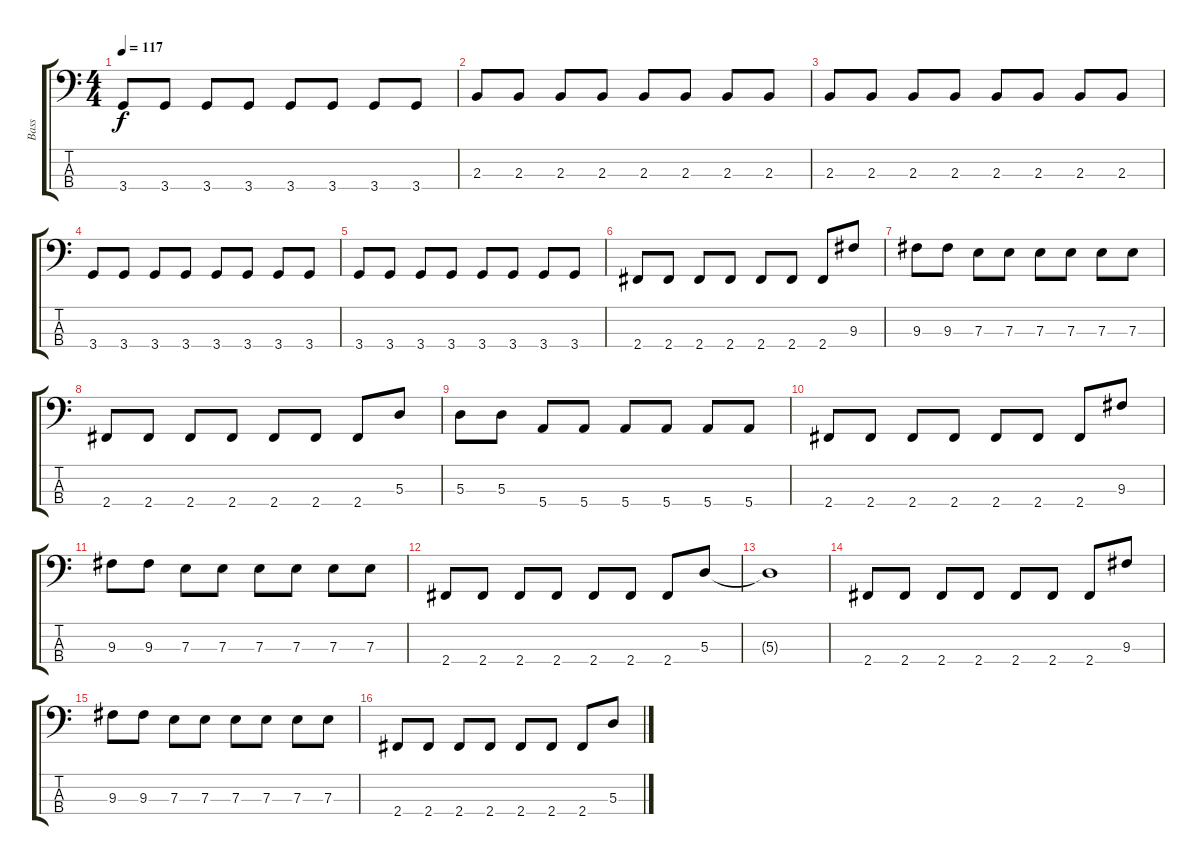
\track ("Bass" "Bass") {instrument electricbassfinger}
\staff {score tabs}
\tuning (G2 D2 A1 E1) {hide}
\ts (4 4)
\tempo 117
\clef f4
\ks c
3.4.8{dy f} 3.4.8 3.4.8 3.4.8 3.4.8 3.4.8 3.4.8 3.4.8 |
2.3.8 2.3.8 2.3.8 2.3.8 2.3.8 2.3.8 2.3.8 2.3.8 |
2.3.8 2.3.8 2.3.8 2.3.8 2.3.8 2.3.8 2.3.8 2.3.8 |
3.4.8 3.4.8 3.4.8 3.4.8 3.4.8 3.4.8 3.4.8 3.4.8 |
3.4.8 3.4.8 3.4.8 3.4.8 3.4.8 3.4.8 3.4.8 3.4.8 |
2.4.8 2.4.8 2.4.8 2.4.8 2.4.8 2.4.8 2.4.8 9.3.8 |
9.3.8 9.3.8 7.3.8 7.3.8 7.3.8 7.3.8 7.3.8 7.3.8 |
2.4.8 2.4.8 2.4.8 2.4.8 2.4.8 2.4.8 2.4.8 5.3.8 |
5.3.8 5.3.8 5.4.8 5.4.8 5.4.8 5.4.8 5.4.8 5.4.8 |
2.4.8 2.4.8 2.4.8 2.4.8 2.4.8 2.4.8 2.4.8 9.3.8 |
9.3.8 9.3.8 7.3.8 7.3.8 7.3.8 7.3.8 7.3.8 7.3.8 |
2.4.8 2.4.8 2.4.8 2.4.8 2.4.8 2.4.8 2.4.8 5.3.8 |
5.3{t}.1 |
2.4.8 2.4.8 2.4.8 2.4.8 2.4.8 2.4.8 2.4.8 9.3.8 |
9.3.8 9.3.8 7.3.8 7.3.8 7.3.8 7.3.8 7.3.8 7.3.8 |
2.4.8 2.4.8 2.4.8 2.4.8 2.4.8 2.4.8 2.4.8 5.3.8
